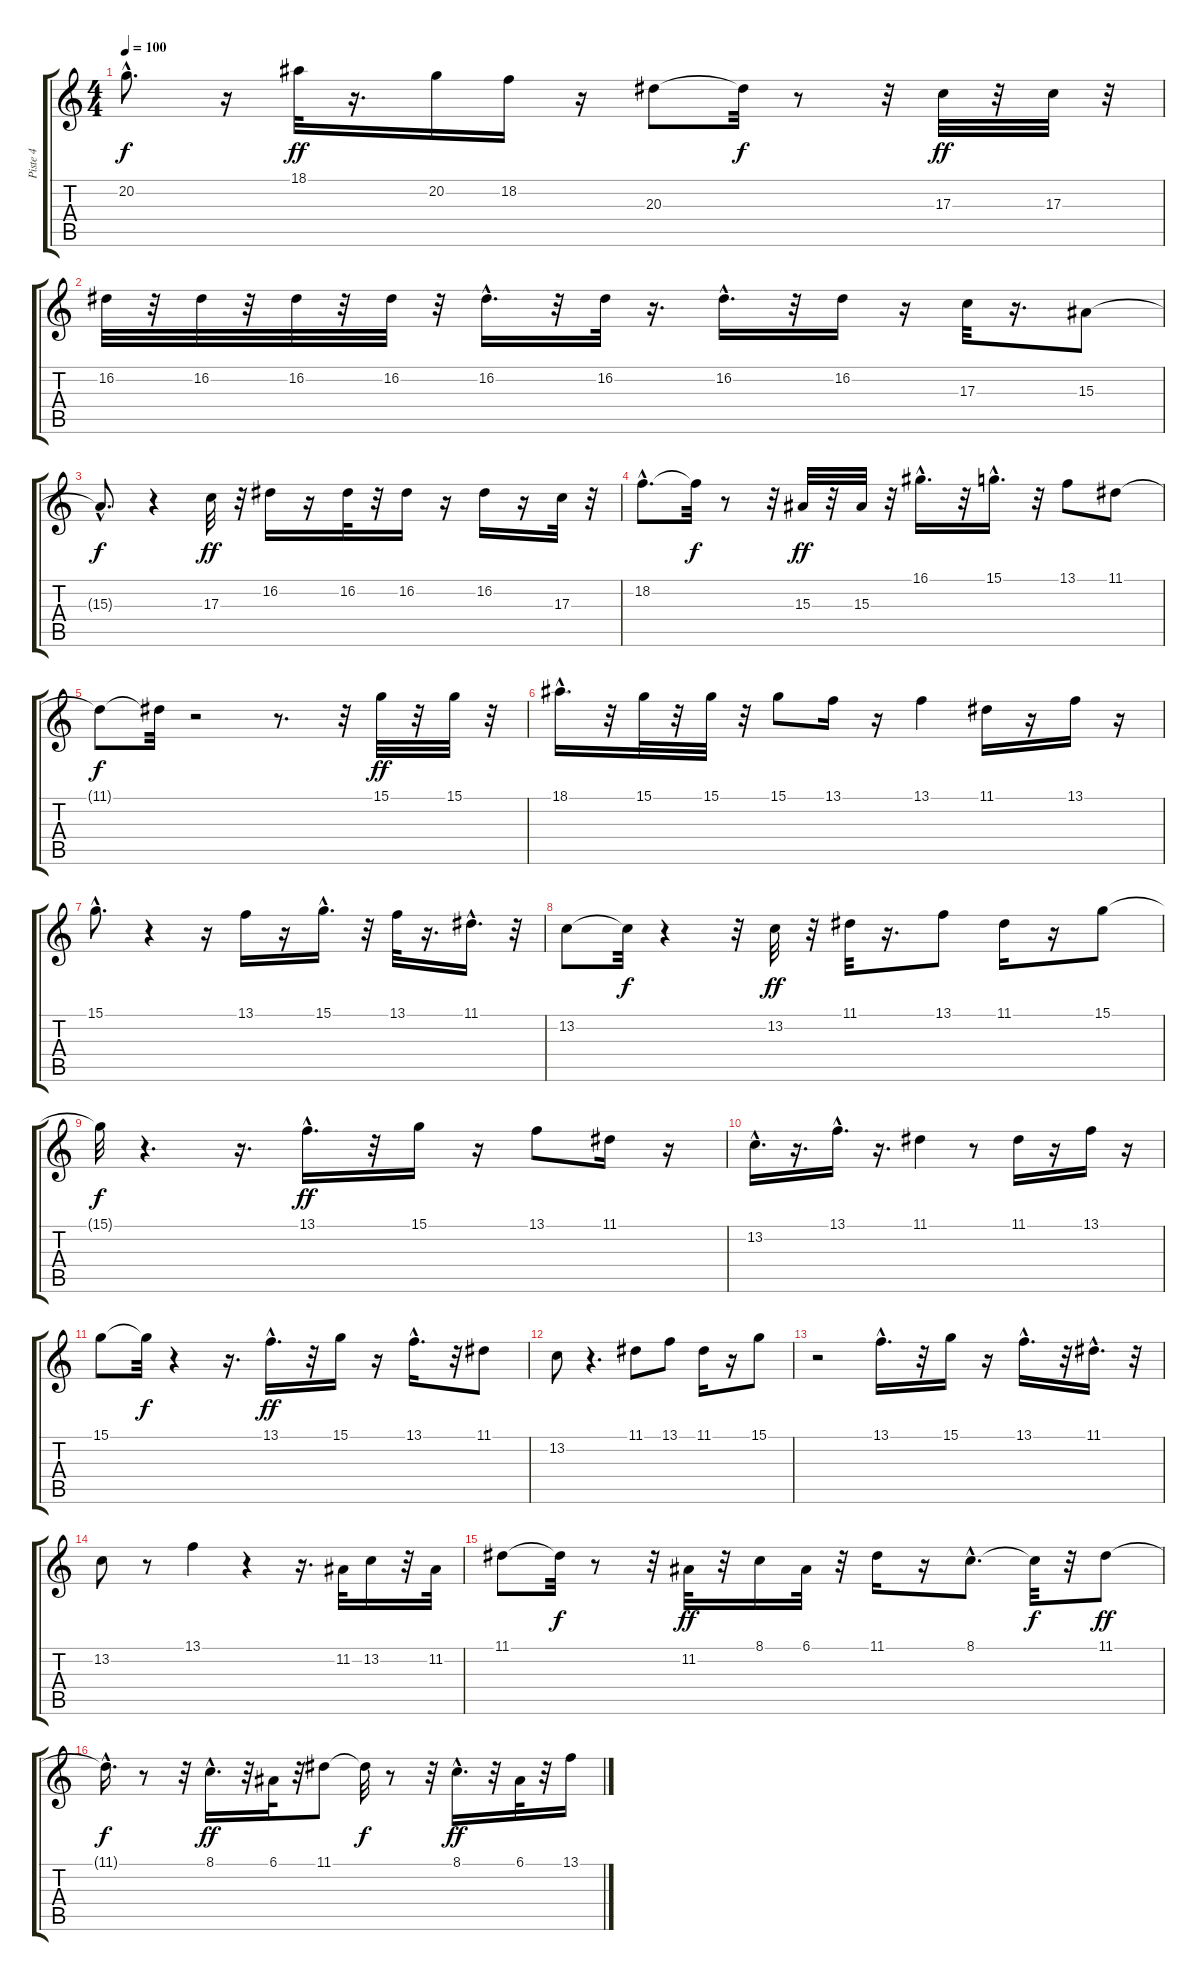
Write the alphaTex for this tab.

\track ("Piste 4" "Piste 4") {instrument harmonica}
\staff {score tabs}
\tuning (E4 B3 G3 D3 A2 E2) {hide}
\ts (4 4)
\tempo 100
\clef g2
\ks c
20.2{hac t}.8{d dy f} r.16 18.1.32{dy ff} r.16{d} 20.2.16 18.2.16 r.16 20.3.8 20.3{t}.32{dy f} r.8 r.32 17.3.32{dy ff} r.32 17.3.32 r.32 |
16.2.32 r.32 16.2.32 r.32 16.2.32 r.32 16.2.32 r.32 16.2{hac}.16{d} r.32 16.2.32 r.16{d} 16.2{hac}.16{d} r.32 16.2.16 r.16 17.3.32 r.16{d} 15.3.8 |
15.3{hac t}.8{d dy f} r.4 17.3.32{dy ff} r.32 16.2.16 r.16 16.2.32 r.32 16.2.16 r.16 16.2.16 r.16 17.3.32 r.32 |
18.2{hac}.8{d} 18.2{t}.32{dy f} r.8 r.32 15.3.32{dy ff} r.32 15.3.32 r.32 16.1{hac}.16{d} r.32 15.1{hac}.16{d} r.32 13.1.8 11.1.8 |
11.1{t}.8{dy f} 11.1{t}.32 r.2 r.8{d} r.32 15.1.32{dy ff} r.32 15.1.32 r.32 |
18.1{hac}.16{d} r.32 15.1.32 r.32 15.1.32 r.32 15.1.8 13.1.16 r.16 13.1.4 11.1.16 r.16 13.1.16 r.16 |
15.1{hac}.8{d} r.4 r.16 13.1.16 r.16 15.1{hac}.16{d} r.32 13.1.32 r.16{d} 11.1{hac}.16{d} r.32 |
13.2.8 13.2{t}.32{dy f} r.4 r.32 13.2.32{dy ff} r.32 11.1.32 r.16{d} 13.1.8 11.1.16 r.16 15.1.8 |
15.1{t}.32{dy f} r.4{d} r.16{d} 13.1{hac}.16{d dy ff} r.32 15.1.16 r.16 13.1.8 11.1.16 r.16 |
13.2{hac}.16{d} r.16{d} 13.1{hac}.16{d} r.16{d} 11.1.4 r.8 11.1.16 r.16 13.1.16 r.16 |
15.1.8 15.1{t}.32{dy f} r.4 r.16{d} 13.1{hac}.16{d dy ff} r.32 15.1.16 r.16 13.1{hac}.16{d} r.32 11.1.8 |
13.2.8 r.4{d} 11.1.8 13.1.8 11.1.16 r.16 15.1.8 |
r.2 13.1{hac}.16{d} r.32 15.1.16 r.16 13.1{hac}.16{d} r.32 11.1{hac}.16{d} r.32 |
13.2.8 r.8 13.1.4 r.4 r.16{d} 11.2.32 13.2.16 r.32 11.2.32 |
11.1.8 11.1{t}.32{dy f} r.8 r.32 11.2.32{dy ff} r.32 8.1.16 6.1.32 r.32 11.1.16 r.16 8.1{hac}.8{d} 8.1{t}.32{dy f} r.32 11.1.8{dy ff} |
11.1{hac t}.16{d dy f} r.8 r.32 8.1{hac}.16{d dy ff} r.32 6.1.32 r.32 11.1.8 11.1{t}.32{dy f} r.8 r.32 8.1{hac}.16{d dy ff} r.32 6.1.32 r.32 13.1.16
